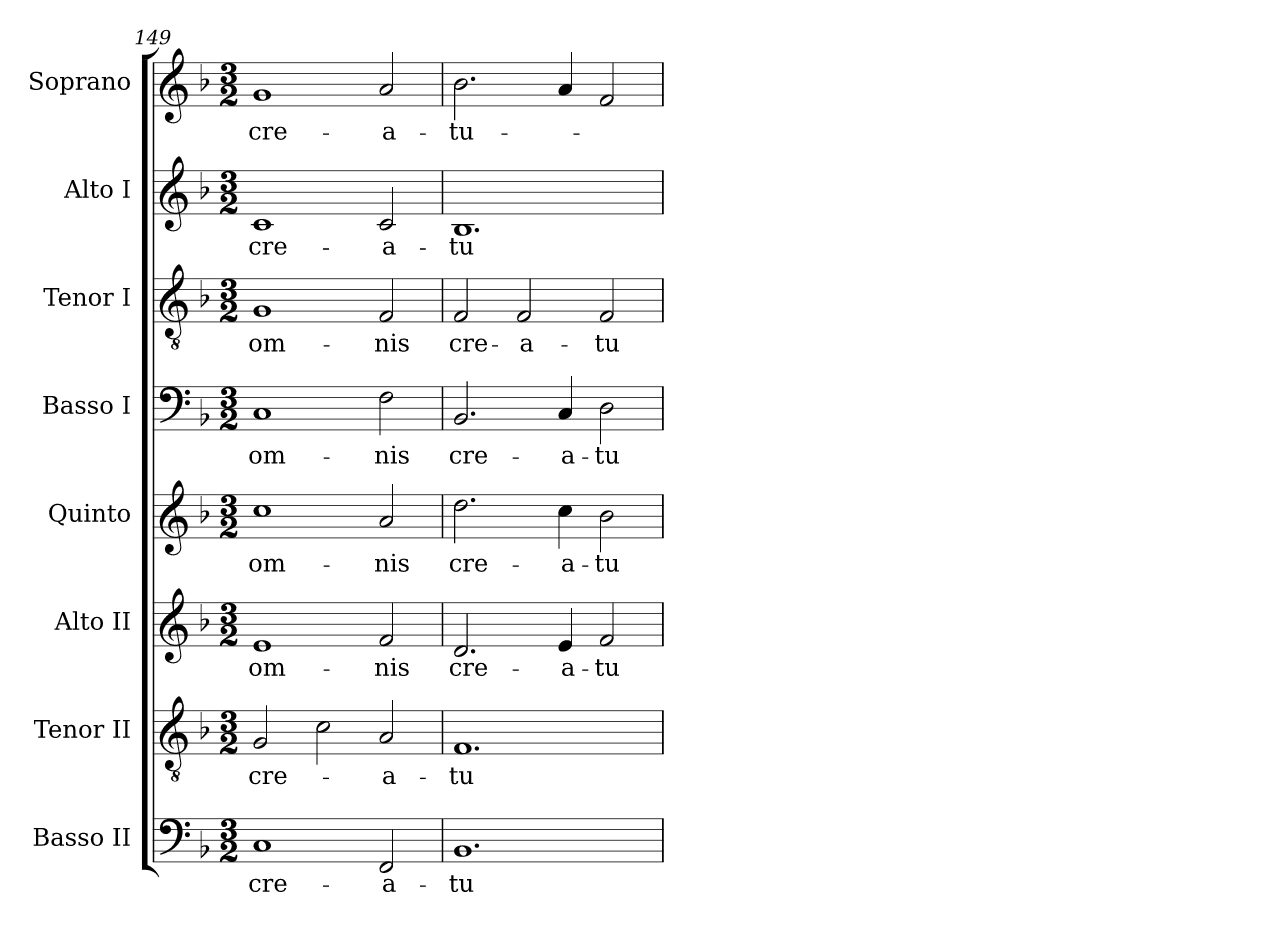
**kern	**text	**kern	**text	**kern	**text	**kern	**text	**kern	**text	**kern	**text	**kern	**text	**kern	**text
*part8	*part8	*part7	*part7	*part6	*part6	*part5	*part5	*part4	*part4	*part3	*part3	*part2	*part2	*part1	*part1
*staff8	*staff8	*staff7	*staff7	*staff6	*staff6	*staff5	*staff5	*staff4	*staff4	*staff3	*staff3	*staff2	*staff2	*staff1	*staff1
*I"Basso II	*	*I"Tenor II	*	*I"Alto II	*	*I"Quinto	*	*I"Basso I	*	*I"Tenor I	*	*I"Alto I	*	*I"Soprano	*
*I'B. 2	*	*I'T. 2	*	*I'A. 2	*	*I'Q.	*	*I'B. 1	*	*I'T. 1	*	*I'A. 1	*	*I'S.	*
!!LO:PB:g=z
*clefF4	*	*clefGv2	*	*clefG2	*	*clefG2	*	*clefF4	*	*clefGv2	*	*clefG2	*	*clefG2	*
*	*	*ITrd7c12	*	*	*	*	*	*	*	*ITrd7c12	*	*	*	*	*
*k[b-]	*	*k[b-]	*	*k[b-]	*	*k[b-]	*	*k[b-]	*	*k[b-]	*	*k[b-]	*	*k[b-]	*
*F:	*	*F:	*	*F:	*	*F:	*	*F:	*	*F:	*	*F:	*	*F:	*
*M3/2	*	*M3/2	*	*M3/2	*	*M3/2	*	*M3/2	*	*M3/2	*	*M3/2	*	*M3/2	*
=149	=149	=149	=149	=149	=149	=149	=149	=149	=149	=149	=149	=149	=149	=149	=149
!	!LO:LY:b:color=#000000	!	!	!	!	!	!	!	!	!	!	!	!	!	!
!	!	!	!LO:LY:b:color=#000000	!	!	!	!	!	!	!	!	!	!	!	!
!	!	!	!	!	!LO:LY:b:color=#000000	!	!	!	!	!	!	!	!	!	!
!	!	!	!	!	!	!	!LO:LY:b:color=#000000	!	!	!	!	!	!	!	!
!	!	!	!	!	!	!	!	!	!LO:LY:b:color=#000000	!	!	!	!	!	!
!	!	!	!	!	!	!	!	!	!	!	!LO:LY:b:color=#000000	!	!	!	!
!	!	!	!	!	!	!	!	!	!	!	!	!	!LO:LY:b:color=#000000	!	!
!	!	!	!	!	!	!	!	!	!	!	!	!	!	!	!LO:LY:b:color=#000000
1Ci	cre-	2GGi/	cre-	1ei	om-	1cci	om-	1Ci	om-	1GGi	om-	1ci	cre-	1gi	cre-
.	.	2Ci\	.	.	.	.	.	.	.	.	.	.	.	.	.
!	!LO:LY:b:color=#000000	!	!	!	!	!	!	!	!	!	!	!	!	!	!
!	!	!	!LO:LY:b:color=#000000	!	!	!	!	!	!	!	!	!	!	!	!
!	!	!	!	!	!LO:LY:b:color=#000000	!	!	!	!	!	!	!	!	!	!
!	!	!	!	!	!	!	!LO:LY:b:color=#000000	!	!	!	!	!	!	!	!
!	!	!	!	!	!	!	!	!	!LO:LY:b:color=#000000	!	!	!	!	!	!
!	!	!	!	!	!	!	!	!	!	!	!LO:LY:b:color=#000000	!	!	!	!
!	!	!	!	!	!	!	!	!	!	!	!	!	!LO:LY:b:color=#000000	!	!
!	!	!	!	!	!	!	!	!	!	!	!	!	!	!	!LO:LY:b:color=#000000
2FFi/	-a-	2AAi/	-a-	2fi/	-nis	2ai/	-nis	2Fi\	-nis	2FFi/	-nis	2ci/	-a-	2ai/	-a-
=150	=150	=150	=150	=150	=150	=150	=150	=150	=150	=150	=150	=150	=150	=150	=150
!	!LO:LY:b:color=#000000	!	!	!	!	!	!	!	!	!	!	!	!	!	!
!	!	!	!LO:LY:b:color=#000000	!	!	!	!	!	!	!	!	!	!	!	!
!	!	!	!	!	!LO:LY:b:color=#000000	!	!	!	!	!	!	!	!	!	!
!	!	!	!	!	!	!	!LO:LY:b:color=#000000	!	!	!	!	!	!	!	!
!	!	!	!	!	!	!	!	!	!LO:LY:b:color=#000000	!	!	!	!	!	!
!	!	!	!	!	!	!	!	!	!	!	!LO:LY:b:color=#000000	!	!	!	!
!	!	!	!	!	!	!	!	!	!	!	!	!	!LO:LY:b:color=#000000	!	!
!	!	!	!	!	!	!	!	!	!	!	!	!	!	!	!LO:LY:b:color=#000000
1.BB-i	-tu-	1.FFi	-tu-	2.di/	cre-	2.ddi\	cre-	2.BB-i/	cre-	2FFi/	cre-	1.B-i	-tu-	2.b-i\	-tu-
!	!	!	!	!	!	!	!	!	!	!	!LO:LY:b:color=#000000	!	!	!	!
.	.	.	.	.	.	.	.	.	.	2FFi/	-a-	.	.	.	.
!	!	!	!	!	!LO:LY:b:color=#000000	!	!	!	!	!	!	!	!	!	!
!	!	!	!	!	!	!	!LO:LY:b:color=#000000	!	!	!	!	!	!	!	!
!	!	!	!	!	!	!	!	!	!LO:LY:b:color=#000000	!	!	!	!	!	!
.	.	.	.	4ei/	-a-	4cci\	-a-	4Ci/	-a-	.	.	.	.	4ai/	.
!	!	!	!	!	!LO:LY:b:color=#000000	!	!	!	!	!	!	!	!	!	!
!	!	!	!	!	!	!	!LO:LY:b:color=#000000	!	!	!	!	!	!	!	!
!	!	!	!	!	!	!	!	!	!LO:LY:b:color=#000000	!	!	!	!	!	!
!	!	!	!	!	!	!	!	!	!	!	!LO:LY:b:color=#000000	!	!	!	!
.	.	.	.	2fi/	-tu-	2b-i\	-tu-	2Di\	-tu-	2FFi/	-tu-	.	.	2fi/	.
=	=	=	=	=	=	=	=	=	=	=	=	=	=	=	=
*-	*-	*-	*-	*-	*-	*-	*-	*-	*-	*-	*-	*-	*-	*-	*-
